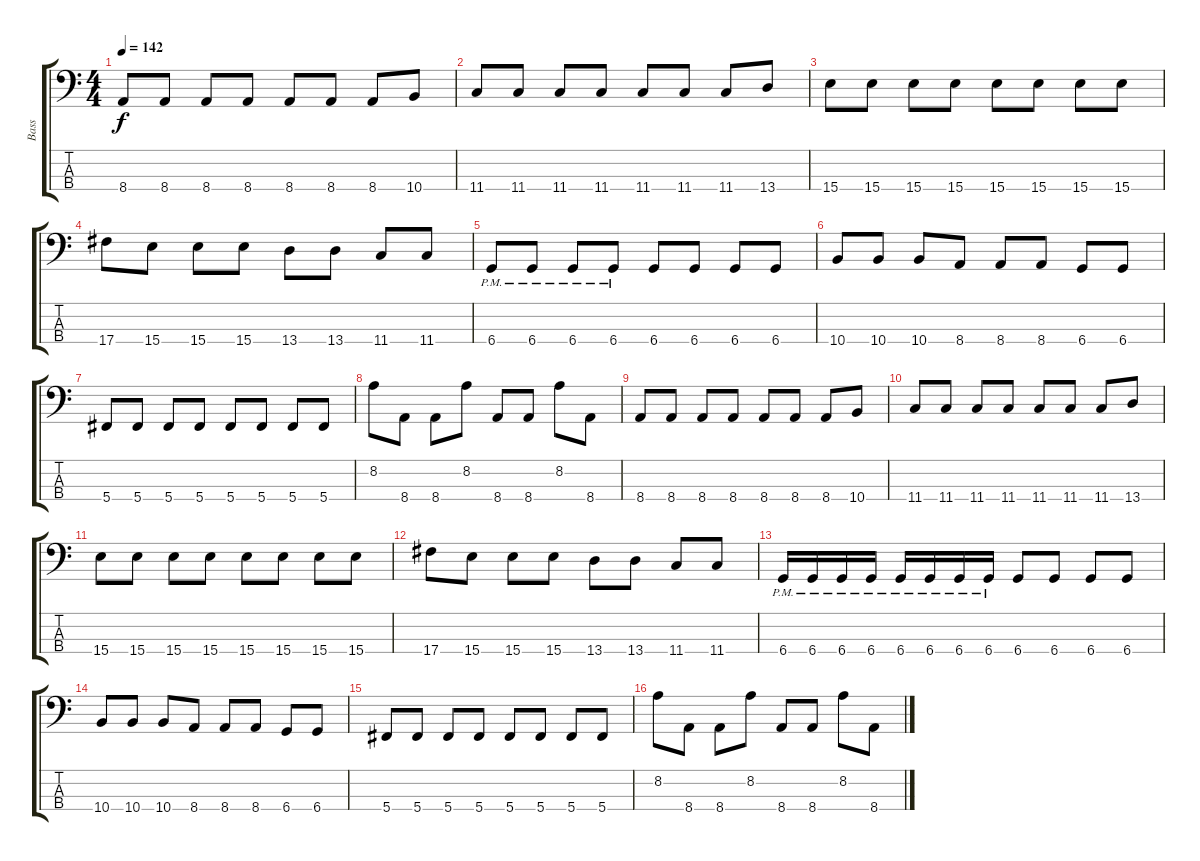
\track ("Bass" "Bass") {instrument electricbasspick}
\staff {score tabs}
\tuning (Gb2 Db2 Ab1 Db1) {hide}
\ts (4 4)
\tempo 142
\clef f4
\ks c
8.4.8{dy f} 8.4.8 8.4.8 8.4.8 8.4.8 8.4.8 8.4.8 10.4.8 |
11.4.8 11.4.8 11.4.8 11.4.8 11.4.8 11.4.8 11.4.8 13.4.8 |
15.4.8 15.4.8 15.4.8 15.4.8 15.4.8 15.4.8 15.4.8 15.4.8 |
17.4.8 15.4.8 15.4.8 15.4.8 13.4.8 13.4.8 11.4.8 11.4.8 |
6.4{pm}.8 6.4{pm}.8 6.4{pm}.8 6.4{pm}.8 6.4.8 6.4.8 6.4.8 6.4.8 |
10.4.8 10.4.8 10.4.8 8.4.8 8.4.8 8.4.8 6.4.8 6.4.8 |
5.4.8 5.4.8 5.4.8 5.4.8 5.4.8 5.4.8 5.4.8 5.4.8 |
8.2.8 8.4.8 8.4.8 8.2.8 8.4.8 8.4.8 8.2.8 8.4.8 |
8.4.8 8.4.8 8.4.8 8.4.8 8.4.8 8.4.8 8.4.8 10.4.8 |
11.4.8 11.4.8 11.4.8 11.4.8 11.4.8 11.4.8 11.4.8 13.4.8 |
15.4.8 15.4.8 15.4.8 15.4.8 15.4.8 15.4.8 15.4.8 15.4.8 |
17.4.8 15.4.8 15.4.8 15.4.8 13.4.8 13.4.8 11.4.8 11.4.8 |
6.4{pm}.16 6.4{pm}.16 6.4{pm}.16 6.4{pm}.16 6.4{pm}.16 6.4{pm}.16 6.4{pm}.16 6.4{pm}.16 6.4.8 6.4.8 6.4.8 6.4.8 |
10.4.8 10.4.8 10.4.8 8.4.8 8.4.8 8.4.8 6.4.8 6.4.8 |
5.4.8 5.4.8 5.4.8 5.4.8 5.4.8 5.4.8 5.4.8 5.4.8 |
8.2.8 8.4.8 8.4.8 8.2.8 8.4.8 8.4.8 8.2.8 8.4.8
